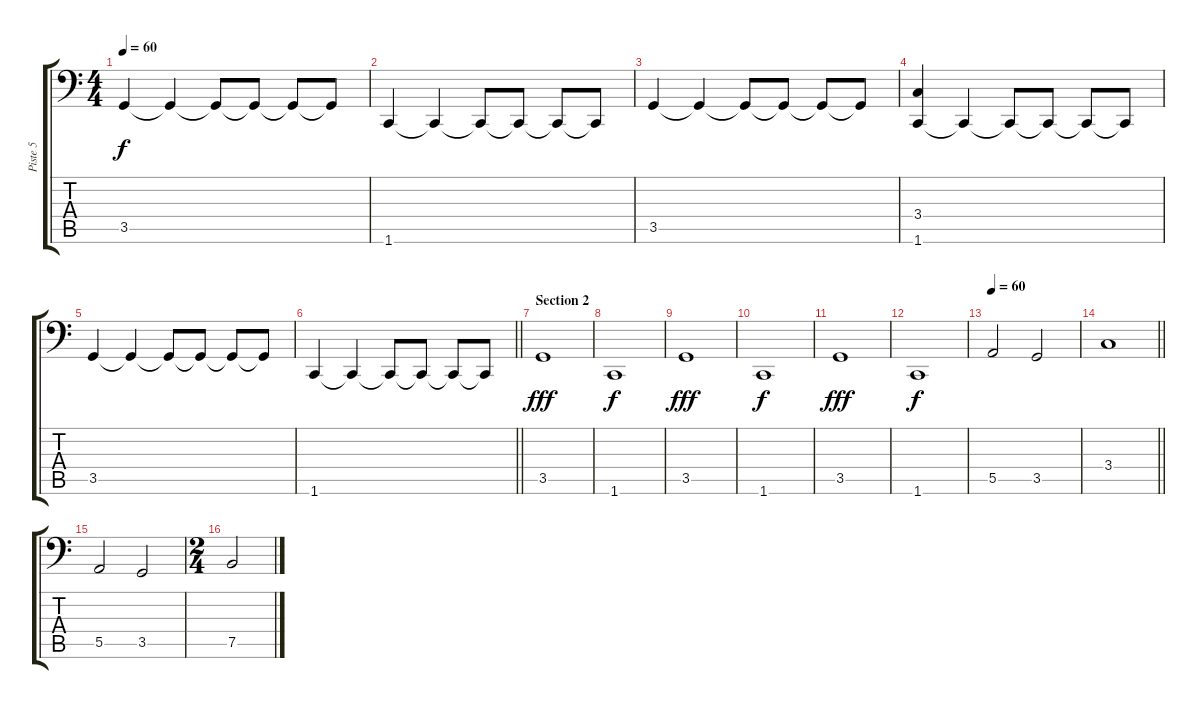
\track ("Piste 5" "Piste 5") {instrument electricbassfinger}
\staff {score tabs}
\tuning (C3 G2 D2 A1 E1 B0) {hide}
\ts (4 4)
\tempo 60
\clef f4
\ks c
3.5.4{dy f} 3.5{t}.4 3.5{t}.8 3.5{t}.8 3.5{t}.8 3.5{t}.8 |
1.6.4 1.6{t}.4 1.6{t}.8 1.6{t}.8 1.6{t}.8 1.6{t}.8 |
3.5.4 3.5{t}.4 3.5{t}.8 3.5{t}.8 3.5{t}.8 3.5{t}.8 |
(3.4 1.6).4 1.6{t}.4 1.6{t}.8 1.6{t}.8 1.6{t}.8 1.6{t}.8 |
3.5.4 3.5{t}.4 3.5{t}.8 3.5{t}.8 3.5{t}.8 3.5{t}.8 |
\barLineRight lightlight
1.6.4 1.6{t}.4 1.6{t}.8 1.6{t}.8 1.6{t}.8 1.6{t}.8 |
\section ("" "Section 2")
3.5.1{dy fff} |
1.6.1{dy f} |
3.5.1{dy fff} |
1.6.1{dy f} |
3.5.1{dy fff} |
1.6.1{dy f} |
\tempo 60
5.5.2 3.5.2 |
\barLineRight lightlight
3.4.1 |
5.5.2 3.5.2 |
\ts (2 4)
7.5.2
